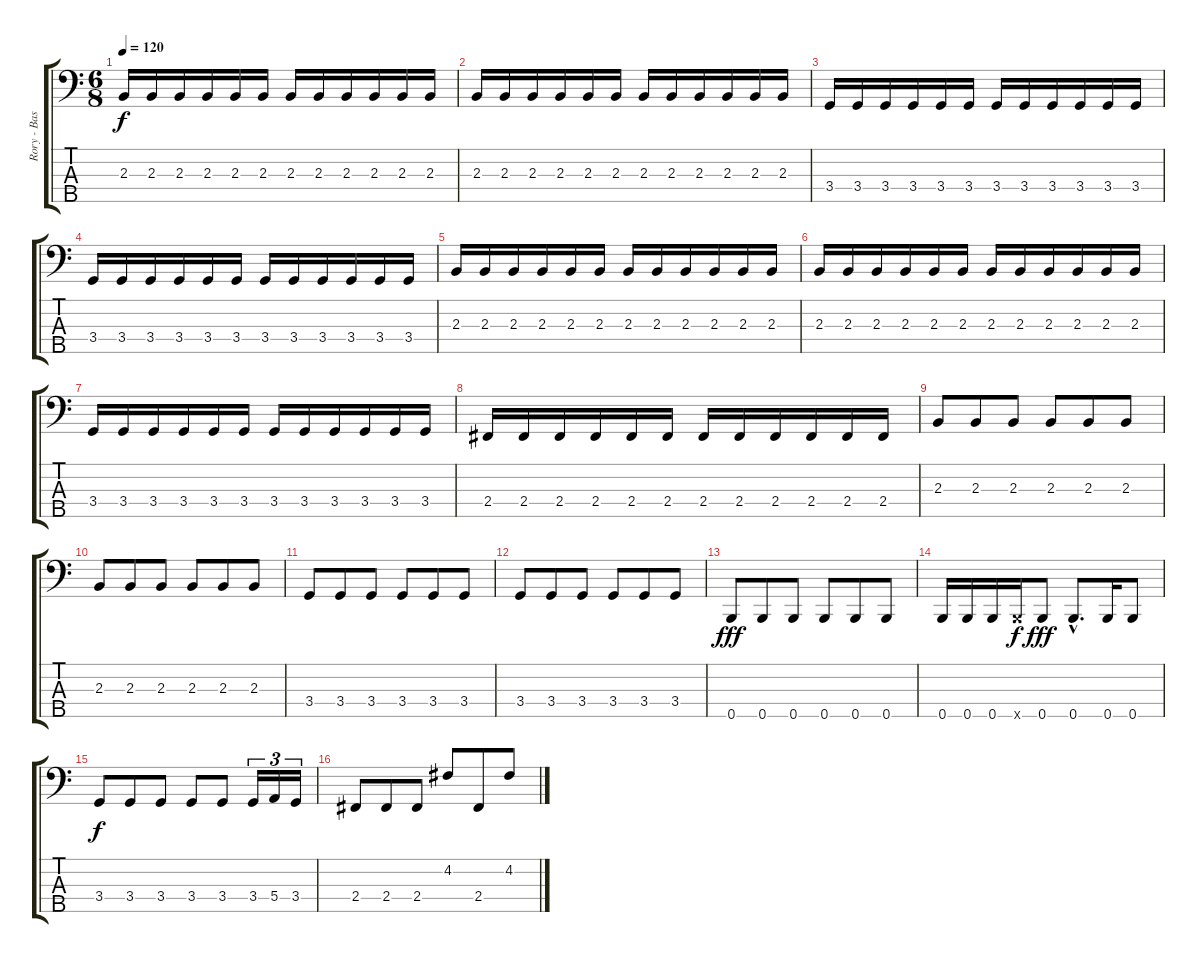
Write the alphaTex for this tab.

\track ("Rory - Bassguitar" "Rory - Bas") {instrument electricbassfinger}
\staff {score tabs}
\tuning (G2 D2 A1 E1 B0) {hide}
\ts (6 8)
\tempo 120
\clef f4
\ks c
2.3.16{dy f} 2.3.16 2.3.16 2.3.16 2.3.16 2.3.16 2.3.16 2.3.16 2.3.16 2.3.16 2.3.16 2.3.16 |
2.3.16 2.3.16 2.3.16 2.3.16 2.3.16 2.3.16 2.3.16 2.3.16 2.3.16 2.3.16 2.3.16 2.3.16 |
3.4.16 3.4.16 3.4.16 3.4.16 3.4.16 3.4.16 3.4.16 3.4.16 3.4.16 3.4.16 3.4.16 3.4.16 |
3.4.16 3.4.16 3.4.16 3.4.16 3.4.16 3.4.16 3.4.16 3.4.16 3.4.16 3.4.16 3.4.16 3.4.16 |
2.3.16 2.3.16 2.3.16 2.3.16 2.3.16 2.3.16 2.3.16 2.3.16 2.3.16 2.3.16 2.3.16 2.3.16 |
2.3.16 2.3.16 2.3.16 2.3.16 2.3.16 2.3.16 2.3.16 2.3.16 2.3.16 2.3.16 2.3.16 2.3.16 |
3.4.16 3.4.16 3.4.16 3.4.16 3.4.16 3.4.16 3.4.16 3.4.16 3.4.16 3.4.16 3.4.16 3.4.16 |
2.4.16 2.4.16 2.4.16 2.4.16 2.4.16 2.4.16 2.4.16 2.4.16 2.4.16 2.4.16 2.4.16 2.4.16 |
2.3.8 2.3.8 2.3.8 2.3.8 2.3.8 2.3.8 |
2.3.8 2.3.8 2.3.8 2.3.8 2.3.8 2.3.8 |
3.4.8 3.4.8 3.4.8 3.4.8 3.4.8 3.4.8 |
3.4.8 3.4.8 3.4.8 3.4.8 3.4.8 3.4.8 |
0.5.8{dy fff} 0.5.8 0.5.8 0.5.8 0.5.8 0.5.8 |
0.5.16 0.5.16 0.5.16 0.5{x}.16{dy f} 0.5.8{dy fff} 0.5{hac}.8{d} 0.5.16 0.5.8 |
3.4.8{dy f} 3.4.8 3.4.8 3.4.8 3.4.8 3.4.16{tu (3 2)} 5.4.16{tu (3 2)} 3.4.16{tu (3 2)} |
2.4.8 2.4.8 2.4.8 4.2.8 2.4.8 4.2.8
